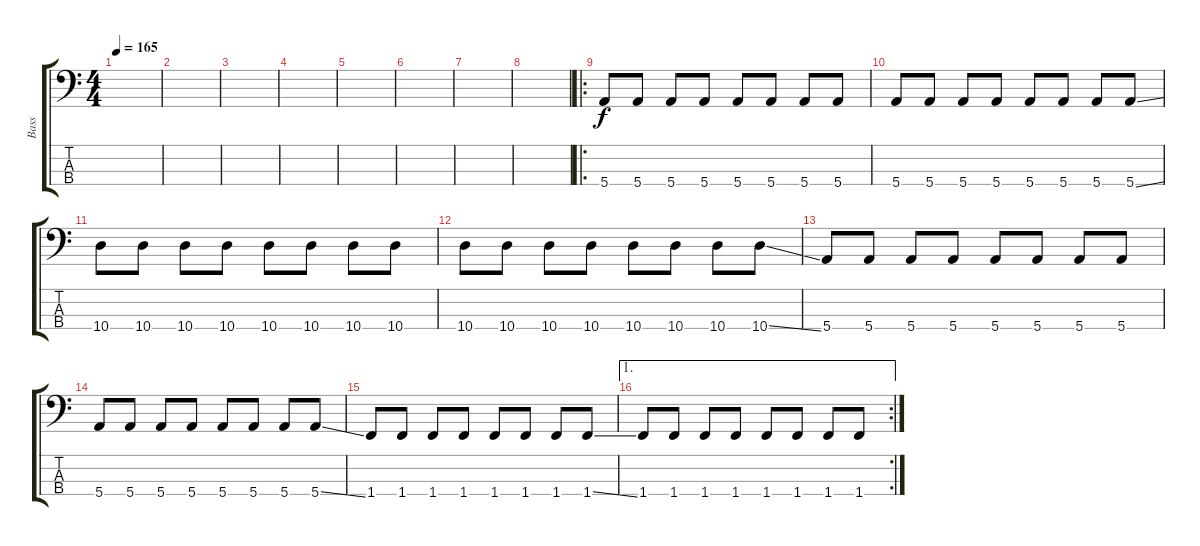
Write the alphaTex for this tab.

\track ("Bass" "Bass") {instrument electricbasspick}
\staff {score tabs}
\tuning (G2 D2 A1 E1) {hide}
\ts (4 4)
\tempo 165
\clef f4
\ks c
|
|
|
|
|
|
|
|
\ro
5.4.8 5.4.8 5.4.8 5.4.8 5.4.8 5.4.8 5.4.8 5.4.8 |
5.4.8 5.4.8 5.4.8 5.4.8 5.4.8 5.4.8 5.4.8 5.4{ss}.8 |
10.4.8 10.4.8 10.4.8 10.4.8 10.4.8 10.4.8 10.4.8 10.4.8 |
10.4.8 10.4.8 10.4.8 10.4.8 10.4.8 10.4.8 10.4.8 10.4{ss}.8 |
5.4.8 5.4.8 5.4.8 5.4.8 5.4.8 5.4.8 5.4.8 5.4.8 |
5.4.8 5.4.8 5.4.8 5.4.8 5.4.8 5.4.8 5.4.8 5.4{ss}.8 |
1.4.8 1.4.8 1.4.8 1.4.8 1.4.8 1.4.8 1.4.8 1.4{ss}.8 |
\ae 1
\rc 2
1.4.8 1.4.8 1.4.8 1.4.8 1.4.8 1.4.8 1.4.8 1.4{ss}.8
